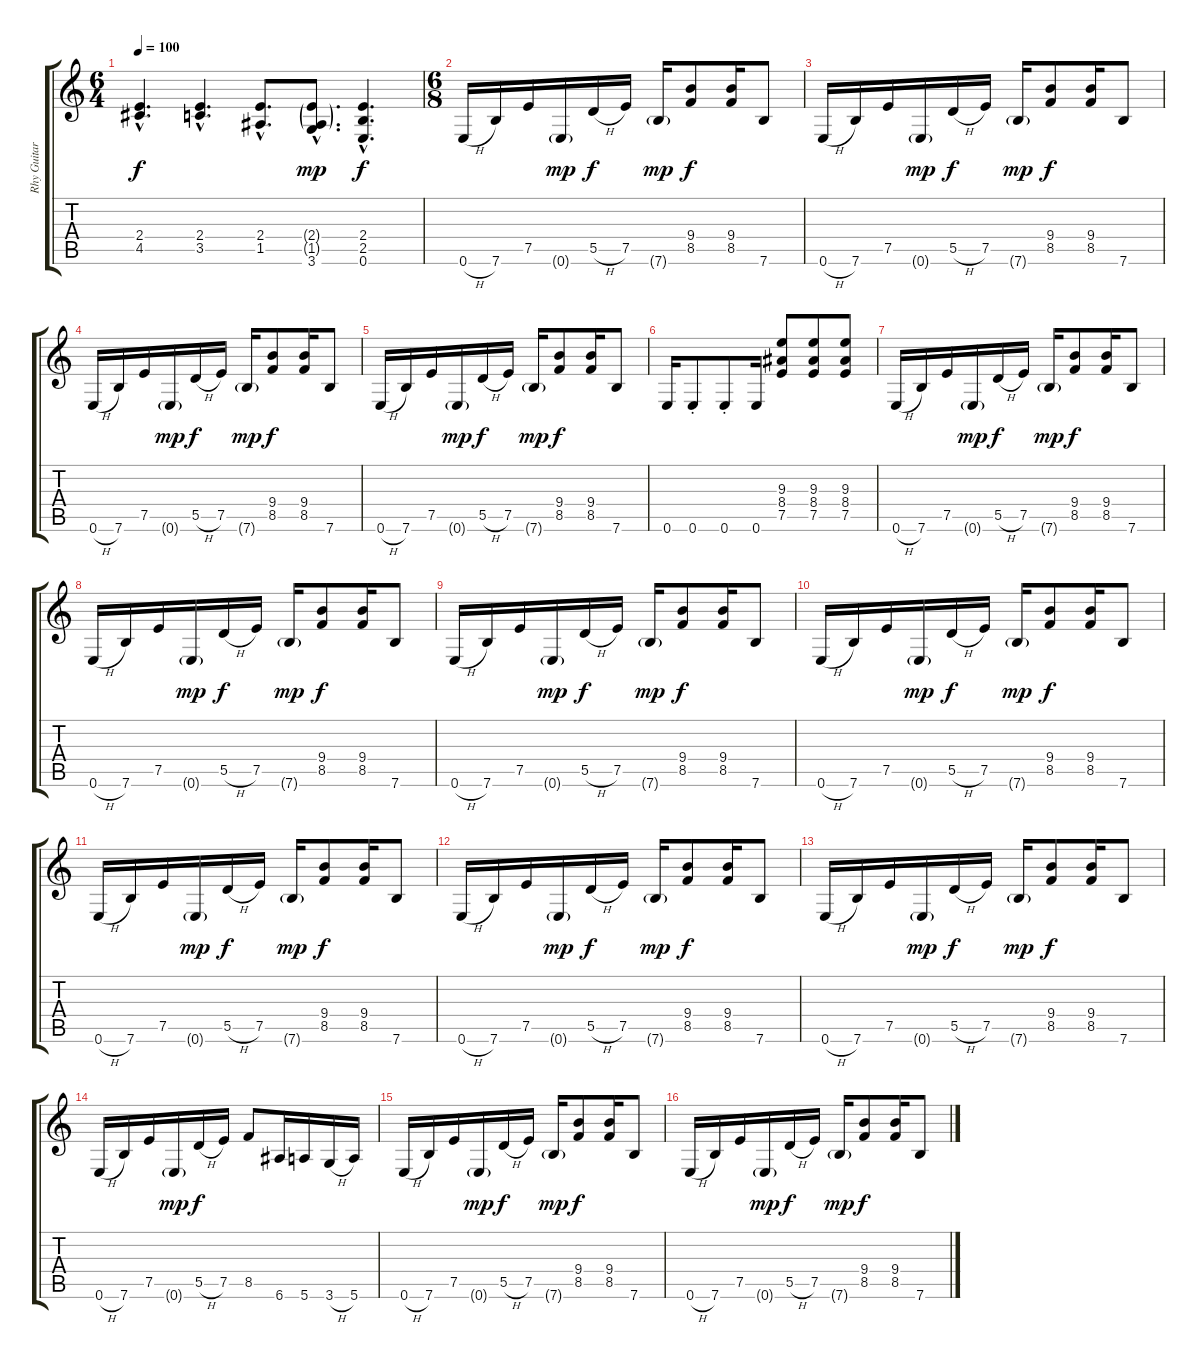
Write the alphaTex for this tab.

\track ("Rhy Guitar 2" "Rhy Guitar") {instrument distortionguitar}
\staff {score tabs}
\tuning (E4 B3 G3 D3 A2 E2) {hide}
\ts (6 4)
\tempo 100
\clef g2
\ks c
(2.4{hac} 4.5{hac}).4{d dy f} (2.4{hac} 3.5{hac}).4{d} (2.4{hac} 1.5{hac}).8{d} (2.4{g hac} 1.5{g hac} 3.6{hac}).8{d dy mp} (2.4{hac} 2.5{hac} 0.6{hac}).4{d dy f} |
\ts (6 8)
0.6{h}.16{balance 8} 7.6.16 7.5.16 0.6{g}.16{dy mp} 5.5{h}.16{dy f} 7.5.16 7.6{g}.16{dy mp} (9.4 8.5).8{dy f} (9.4 8.5).16 7.6.8 |
0.6{h}.16 7.6.16 7.5.16 0.6{g}.16{dy mp} 5.5{h}.16{dy f} 7.5.16 7.6{g}.16{dy mp} (9.4 8.5).8{dy f} (9.4 8.5).16 7.6.8 |
0.6{h}.16 7.6.16 7.5.16 0.6{g}.16{dy mp} 5.5{h}.16{dy f} 7.5.16 7.6{g}.16{dy mp} (9.4 8.5).8{dy f} (9.4 8.5).16 7.6.8 |
0.6{h}.16 7.6.16 7.5.16 0.6{g}.16{dy mp} 5.5{h}.16{dy f} 7.5.16 7.6{g}.16{dy mp} (9.4 8.5).8{dy f} (9.4 8.5).16 7.6.8 |
0.6.16 0.6{st}.8 0.6{st}.8 0.6.16 (9.3 8.4 7.5).8 (9.3 8.4 7.5).8 (9.3 8.4 7.5).8 |
0.6{h}.16 7.6.16 7.5.16 0.6{g}.16{dy mp} 5.5{h}.16{dy f} 7.5.16 7.6{g}.16{dy mp} (9.4 8.5).8{dy f} (9.4 8.5).16 7.6.8 |
0.6{h}.16 7.6.16 7.5.16 0.6{g}.16{dy mp} 5.5{h}.16{dy f} 7.5.16 7.6{g}.16{dy mp} (9.4 8.5).8{dy f} (9.4 8.5).16 7.6.8 |
0.6{h}.16 7.6.16 7.5.16 0.6{g}.16{dy mp} 5.5{h}.16{dy f} 7.5.16 7.6{g}.16{dy mp} (9.4 8.5).8{dy f} (9.4 8.5).16 7.6.8 |
0.6{h}.16 7.6.16 7.5.16 0.6{g}.16{dy mp} 5.5{h}.16{dy f} 7.5.16 7.6{g}.16{dy mp} (9.4 8.5).8{dy f} (9.4 8.5).16 7.6.8 |
0.6{h}.16 7.6.16 7.5.16 0.6{g}.16{dy mp} 5.5{h}.16{dy f} 7.5.16 7.6{g}.16{dy mp} (9.4 8.5).8{dy f} (9.4 8.5).16 7.6.8 |
0.6{h}.16 7.6.16 7.5.16 0.6{g}.16{dy mp} 5.5{h}.16{dy f} 7.5.16 7.6{g}.16{dy mp} (9.4 8.5).8{dy f} (9.4 8.5).16 7.6.8 |
0.6{h}.16 7.6.16 7.5.16 0.6{g}.16{dy mp} 5.5{h}.16{dy f} 7.5.16 7.6{g}.16{dy mp} (9.4 8.5).8{dy f} (9.4 8.5).16 7.6.8 |
0.6{h}.16 7.6.16 7.5.16 0.6{g}.16{dy mp} 5.5{h}.16{dy f} 7.5.16 8.5.8 6.6.16 5.6.16 3.6{h}.16 5.6.16 |
0.6{h}.16 7.6.16 7.5.16 0.6{g}.16{dy mp} 5.5{h}.16{dy f} 7.5.16 7.6{g}.16{dy mp} (9.4 8.5).8{dy f} (9.4 8.5).16 7.6.8 |
0.6{h}.16 7.6.16 7.5.16 0.6{g}.16{dy mp} 5.5{h}.16{dy f} 7.5.16 7.6{g}.16{dy mp} (9.4 8.5).8{dy f} (9.4 8.5).16 7.6.8
